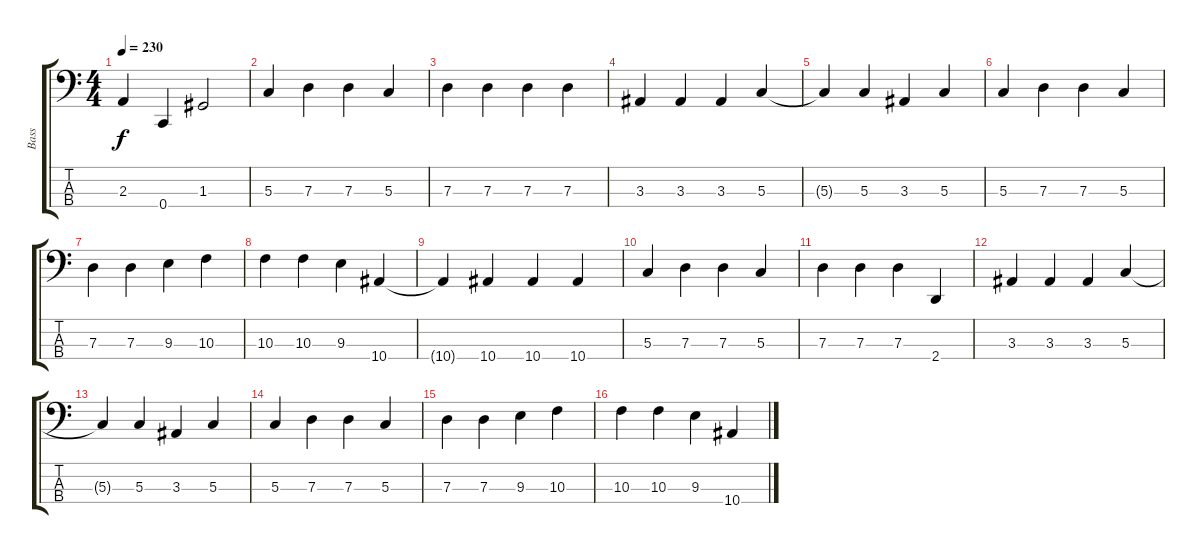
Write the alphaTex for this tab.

\track ("Bass" "Bass") {instrument electricbasspick}
\staff {score tabs}
\tuning (F2 C2 G1 C1) {hide}
\ts (4 4)
\tempo 230
\clef f4
\ks c
2.3{t}.4{dy f} 0.4.4 1.3.2 |
5.3.4 7.3.4 7.3.4 5.3.4 |
7.3.4 7.3.4 7.3.4 7.3.4 |
3.3.4 3.3.4 3.3.4 5.3.4 |
5.3{t}.4 5.3.4 3.3.4 5.3.4 |
5.3.4 7.3.4 7.3.4 5.3.4 |
7.3.4 7.3.4 9.3.4 10.3.4 |
10.3.4 10.3.4 9.3.4 10.4.4 |
10.4{t}.4 10.4.4 10.4.4 10.4.4 |
5.3.4 7.3.4 7.3.4 5.3.4 |
7.3.4 7.3.4 7.3.4 2.4.4 |
3.3.4 3.3.4 3.3.4 5.3.4 |
5.3{t}.4 5.3.4 3.3.4 5.3.4 |
5.3.4 7.3.4 7.3.4 5.3.4 |
7.3.4 7.3.4 9.3.4 10.3.4 |
10.3.4 10.3.4 9.3.4 10.4.4
